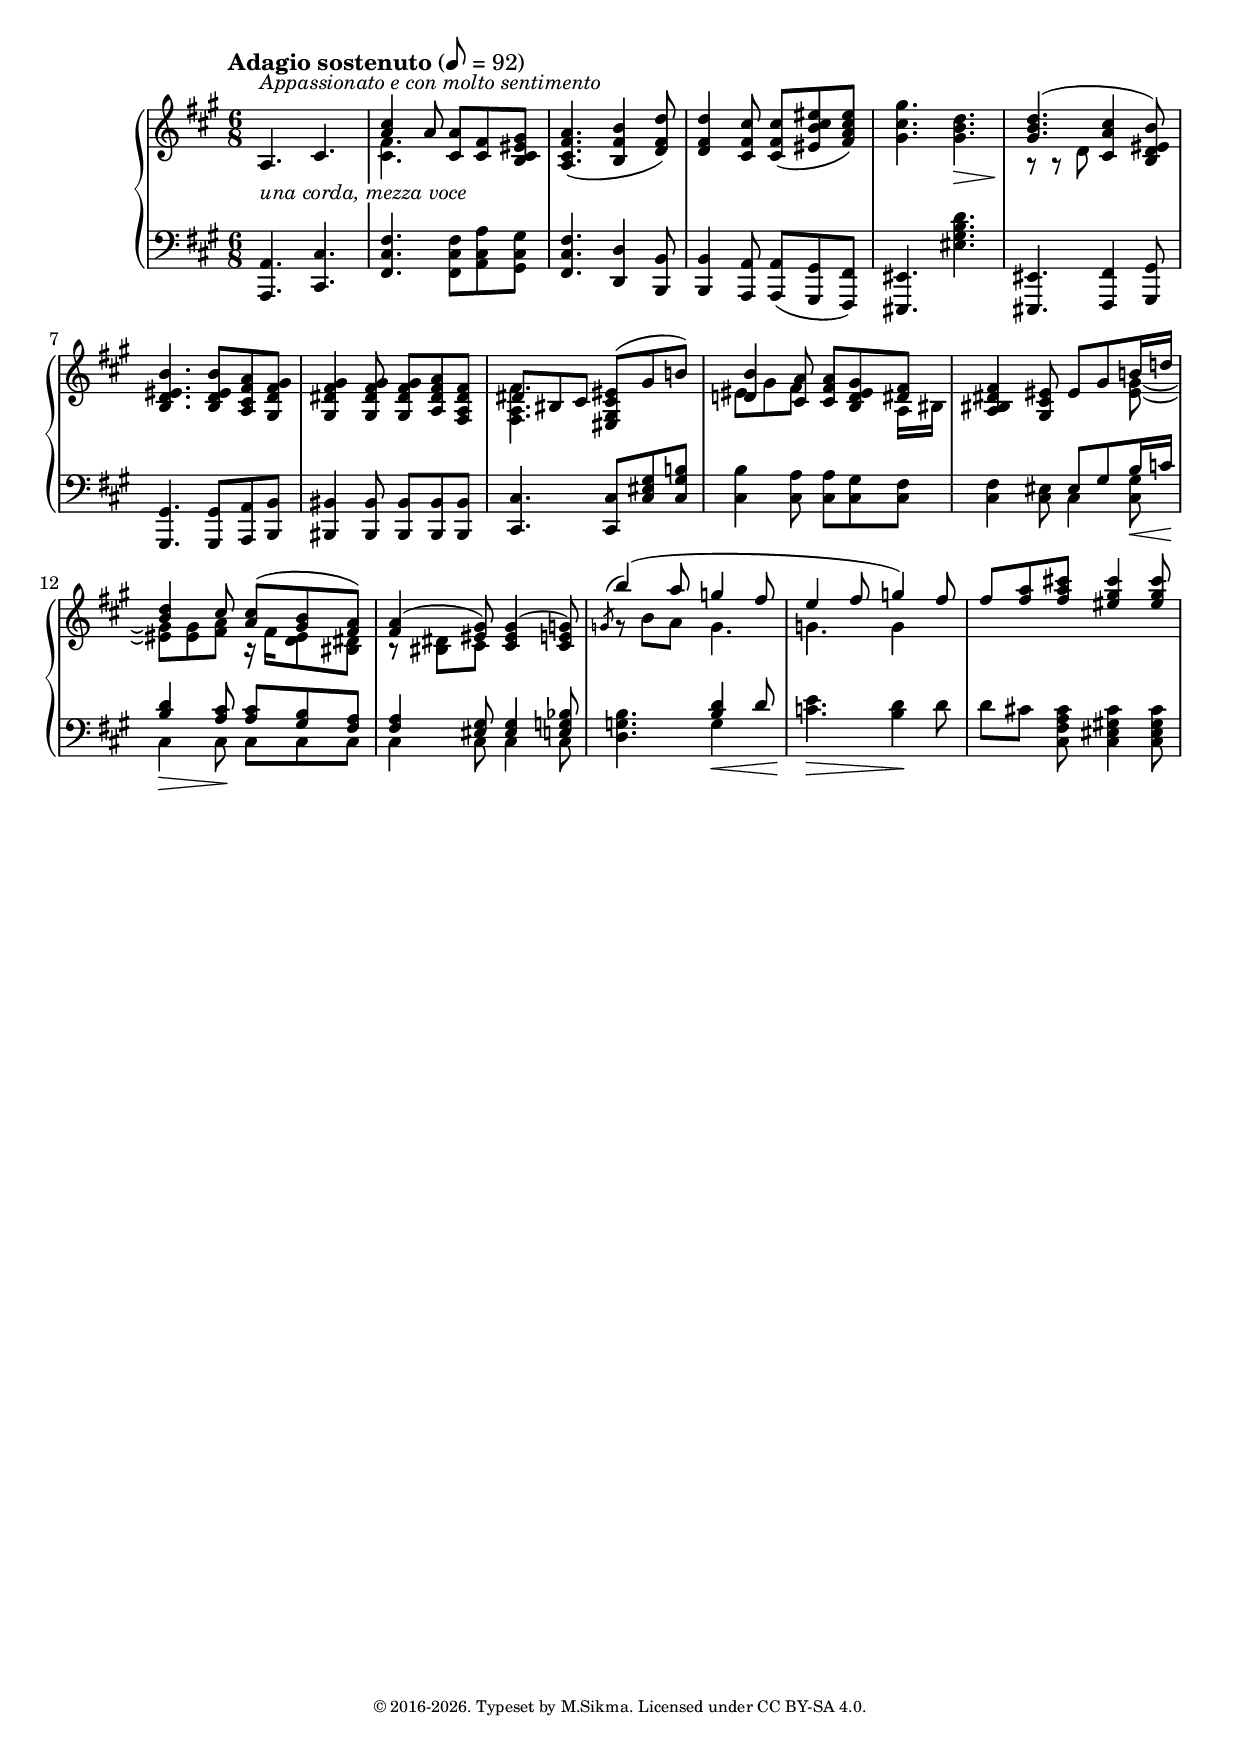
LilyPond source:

%===========================================================================
%    Piano Sonata Op.106 (L.Beethoven) - III
%===========================================================================
%
%    (C) 2016-2017, Michiel Sikma <michiel@sikma.org>
%    Licensed under CC BY-SA 4.0.
%
%---------------------------------------------------------------------------

\version "2.19.42"
\include "sonata-op106-includes.ily"

%---------------------------------------------------------------------------
%    III. Adagio sostenuto
%---------------------------------------------------------------------------

three-section-one = {
  \key fis \minor
  \time 6/8
  \tempo "Adagio sostenuto" 8 = 92
}

\bookpart {
  \paper {
    markup-system-spacing = \std-padding-page-n
    bookTitleMarkup = \std-title-markup-page-n-no-titles
  }
  \header {
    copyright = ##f
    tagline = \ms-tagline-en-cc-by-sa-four
  }
  \score {
    \new PianoStaff \with {
      \std-staff-spacing
    } <<
      \set PianoStaff.connectArpeggios = ##t
      %---------------------------------------------------------------------
      %    Right hand
      %---------------------------------------------------------------------
      \new Staff = "right" \with {
        \std-magnification
        \stdDynSize
        midiInstrument = "acoustic grand"
      } {
        \clef treble \relative c'' {
          \three-section-one
          a,4.^\markup { \italic "Appassionato e con molto sentimento" }_\markup { \whiteout { \italic "una corda, mezza voce" } }
          cis4. |
          <<
            \relative c'' {
              <a cis>4 a8 s4.
            }
            \\
            \relative c' {
              <cis fis>4. \stemUp
              <cis a'>8 <cis fis>8 <b cis eis gis>8
            }
          >> |
          <a cis fis a>4._( <b fis' b>4 <d fis d'>8) |
          4 <cis fis cis'>8 8_( <eis b' cis eis> <fis a cis eis>) |
          <gis cis gis'>4.
        }
        \relative c'' {
          <<
            {
              \stemDown <gis b d>4.\> \stemUp <gis d' b>4.\!^( <cis, a' cis>4 <b d eis b'>8) |
              4.
            }
            \\
            \relative c' {
              s4. | a8\rest a8\rest d8
            }
          >>
          <b d eis b'>8 <a cis fis a>8 <gis d' fis gis>8 |
          <gis dis' fis gis>4 8 8 <a dis fis a>8 <fis a dis fis>8 |
          <<
            \relative c' {
              % TODO shift these notes to the right
              dis8 bis cis
            }
            \\
            \relative c {
              <fis a fis'>4.
            }
          >>
          <eis gis cis eis>8^( gis' b!) |
          <<
            \relative c' {
              <d! b'>4 <cis a'>8
            }
            \\
            \relative c' {
              eis8-[ gis fis]
            }
          >>
          <<
            \relative c' {
              <cis fis a>8 <b d eis gis> <dis fis> |
              <a bis dis fis>4 <gis cis eis>8
              eis'8-[ gis b!16 d!] |
              <b d>4 cis8 <a cis>8^( <gis b>8 <fis a>8) |
              <fis a>4^( <eis gis>8) <cis eis gis>4^( <cis e g>8) |
              % TODO remove slur from acciaccatura
              \acciaccatura { g'8 } b'4^( a8 g4 fis8 |
              e4 fis8 g4) fis8 |
              fis8-[ <fis a> <fis a cis!>] <eis gis cis>4 8
            }
            \\
            \relative c' {
              s8 s8 a16-[ bis] |
              s4 s8 s4 <eis_~ gis_~>8 |
              <eis! gis>8 <eis gis> <fis a>
              b,16\rest fis'16 <d eis>8 <bis dis>8 |
              b8\rest <bis dis>8-[ cis] s4. |
              g'8\rest b8 a g4. |
              g4. g4 s8 |
            }
          >>
        }
      }
      %---------------------------------------------------------------------
      %    Left hand
      %---------------------------------------------------------------------
      \new Staff = "left" \with {
        \std-magnification
        \stdDynSize
        midiInstrument = "acoustic grand"
      } {
        \clef bass \relative c, {
          \three-section-one
          <a a'>4. <cis cis'>4. |
          <fis cis' fis>4. \stemDown <fis cis' fis>8 <a cis a'>8 <gis cis gis'>8 |
          \stemUp <fis cis' fis>4.
          \stemNeutral
          <d d'>4 <b b'>8 | 4 <a a'>8 8_( <gis gis'> <fis fis'>) |
          <eis eis'>4. <eis''! gis b d>4. |
          <eis,, eis'>4. <fis fis'>4 <gis gis'>8 |
          <gis gis'>4. <gis gis'>8 <a a'>8 <b b'>8 |
          <bis bis'>4 8 8 8 8 |
          <cis cis'>4. <cis cis'>8 <cis' eis gis>8 <cis gis' b!>8 |
          <cis b'>4 <cis a'>8 8 <cis gis'> <cis fis> |
          4 <cis eis>8
          <<
            \relative c {
              eis8 gis b16 c16 |
              <b d>4 <a cis>8 8 <gis b>8 <fis a>8 |
              4 <eis gis>8 4 <e g bes>8
            }
            \\
            \relative c {
              cis4 <cis gis'>8\< |
              cis4\> 8\! 8 8 8 |
              4 8 4 8
            }
          >> |
          <d g b>4.
          <<
            \relative c' {
              <b d>4 d8
            }
            \\
            \relative c' {
              g4\< s8 |
              <c e>4.\> <b d>4\! d8
            }
          >> |
          d'8-[ cis!8] <cis, fis a cis>8 <cis eis gis! cis>4 8 |
        }
      }
    >>
    \layout {
      \context {
        \Score
        % Set the score to a default note value of one crotchet.
        \override SpacingSpanner.common-shortest-duration = #(ly:make-moment 1/8)
        \consists #Span_stem_engraver
      }
    }
    \midi {
      \tempo 4 = 60
    }
  }
}
